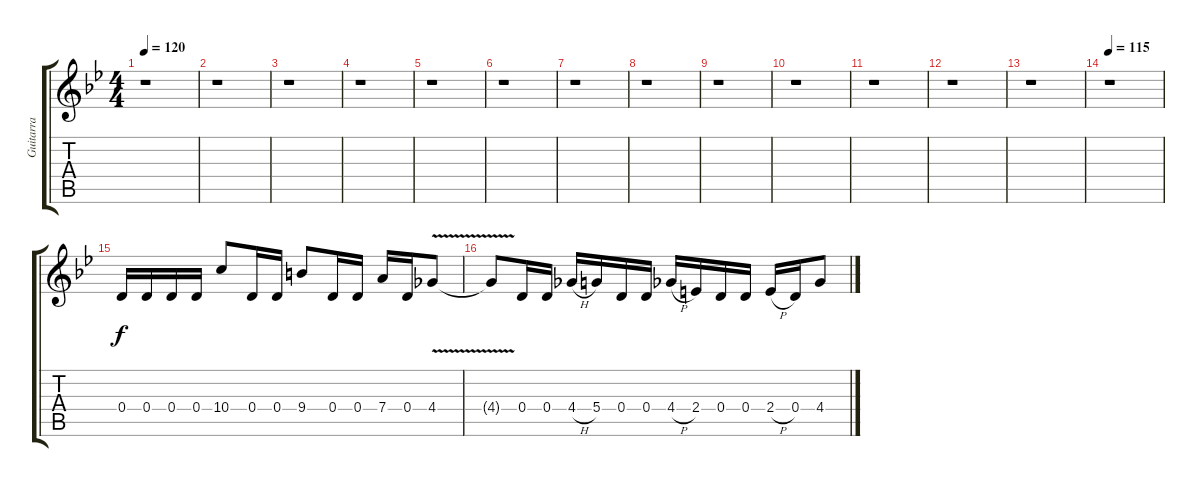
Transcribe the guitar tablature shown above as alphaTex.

\track ("Guitarra" "Guitarra") {instrument overdrivenguitar}
\staff {score tabs}
\tuning (E4 B3 G3 D3 A2 E2) {hide}
\ts (4 4)
\tempo 120
\clef g2
\ks bb
r.1{dy f} |
r.1 |
r.1 |
r.1 |
r.1 |
r.1 |
r.1 |
r.1 |
r.1 |
r.1 |
r.1 |
r.1 |
r.1 |
\tempo 115
r.1 |
0.4.16 0.4.16 0.4.16 0.4.16 10.4.8 0.4.16 0.4.16 9.4.8 0.4.16 0.4.16 7.4.16 0.4.16 4.4{v}.8 |
4.4{t}.8 0.4.16 0.4.16 4.4{h}.16 5.4.16 0.4.16 0.4.16 4.4{h}.16 2.4.16 0.4.16 0.4.16 2.4{h}.16 0.4.16 4.4.8
